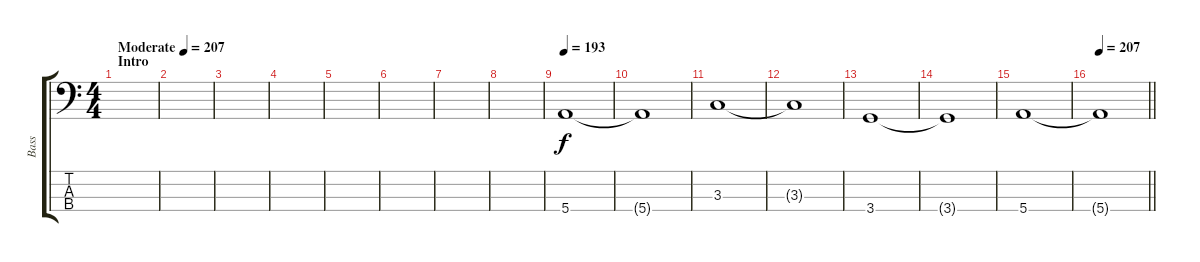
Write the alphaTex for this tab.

\track ("Bass" "Bass") {instrument electricbassfinger}
\staff {score tabs}
\tuning (G2 D2 A1 E1) {hide}
\ts (4 4)
\section ("" "Intro")
\tempo (207 "Moderate")
\clef f4
\ks c
|
|
|
|
|
|
|
|
\tempo 193
5.4.1 |
5.4{t}.1 |
3.3.1 |
3.3{t}.1 |
3.4.1 |
3.4{t}.1 |
5.4.1 |
\tempo 207
\barLineRight lightlight
5.4{t}.1
